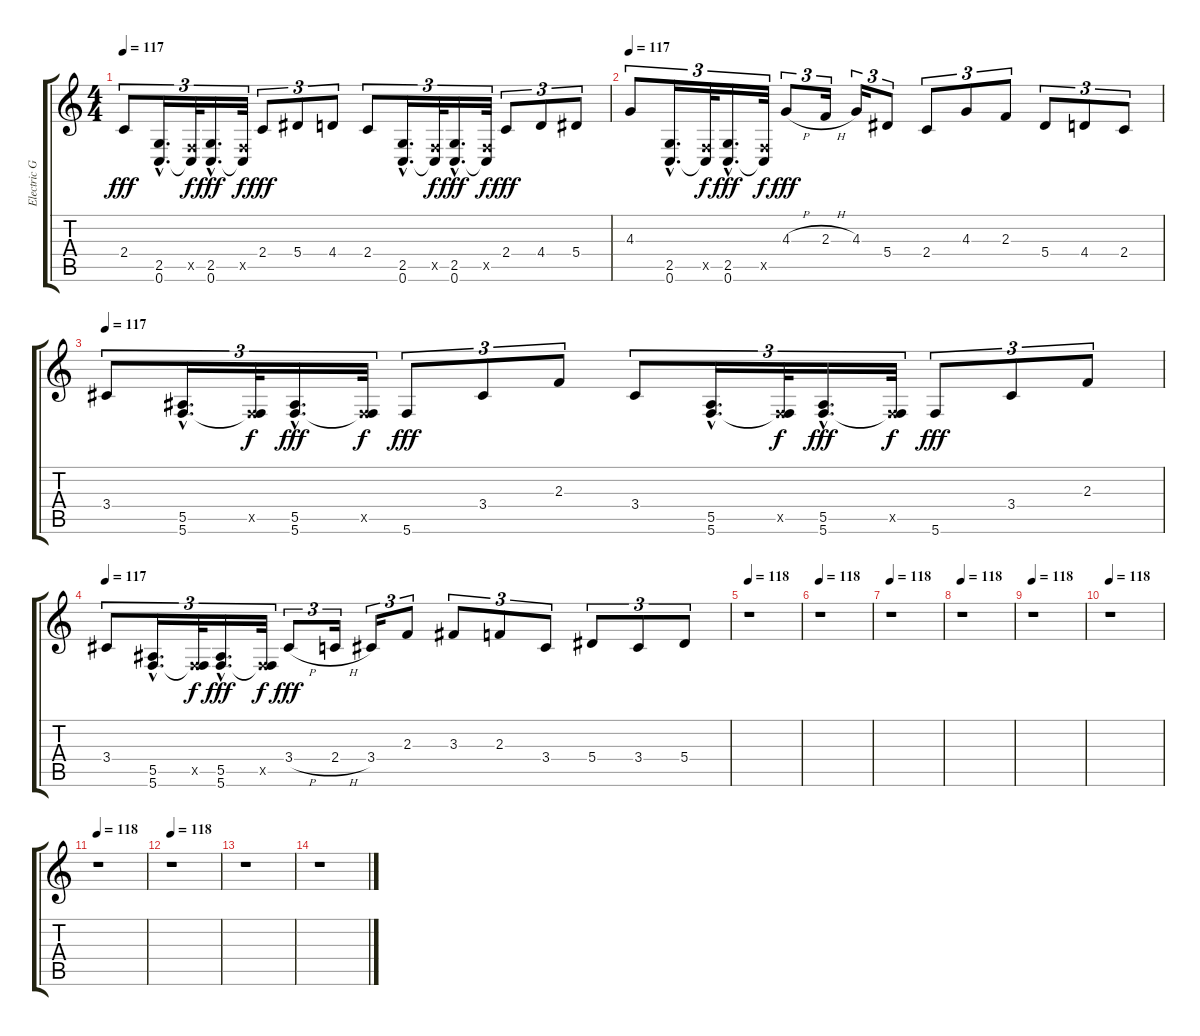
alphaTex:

\track ("Electric Guitar 4" "Electric G") {instrument distortionguitar}
\staff {score tabs}
\tuning (C4 G3 Eb3 Bb2 F2 C2) {hide}
\ts (4 4)
\tempo 117
\clef g2
\ks c
2.4.8{tu (3 2) dy fff} (2.5{hac} 0.6{hac}).16{d tu (3 2)} (0.5{x} 0.6{t}).32{tu (3 2) dy f} (2.5{hac} 0.6{hac}).16{d tu (3 2) dy fff} (0.5{x} 0.6{t}).32{tu (3 2) dy f} 2.4.8{tu (3 2) dy fff} 5.4.8{tu (3 2)} 4.4.8{tu (3 2)} 2.4.8{tu (3 2)} (2.5{hac} 0.6{hac}).16{d tu (3 2)} (0.5{x} 0.6{t}).32{tu (3 2) dy f} (2.5{hac} 0.6{hac}).16{d tu (3 2) dy fff} (0.5{x} 0.6{t}).32{tu (3 2) dy f} 2.4.8{tu (3 2) dy fff} 4.4.8{tu (3 2)} 5.4.8{tu (3 2)} |
\tempo 117
4.3.8{tu (3 2)} (2.5{hac} 0.6{hac}).16{d tu (3 2)} (0.5{x} 0.6{t}).32{tu (3 2) dy f} (2.5{hac} 0.6{hac}).16{d tu (3 2) dy fff} (0.5{x} 0.6{t}).32{tu (3 2) dy f} 4.3{h}.8{tu (3 2) dy fff} 2.3{h}.16{tu (3 2)} 4.3.16{tu (3 2)} 5.4.8{tu (3 2)} 2.4.8{tu (3 2)} 4.3.8{tu (3 2)} 2.3.8{tu (3 2)} 5.4.8{tu (3 2)} 4.4.8{tu (3 2)} 2.4.8{tu (3 2)} |
\tempo 117
3.4.8{tu (3 2)} (5.5{hac} 5.6{hac}).16{d tu (3 2)} (0.5{x} 5.6{t}).32{tu (3 2) dy f} (5.5{hac} 5.6{hac}).16{d tu (3 2) dy fff} (0.5{x} 5.6{t}).32{tu (3 2) dy f} 5.6.8{tu (3 2) dy fff} 3.4.8{tu (3 2)} 2.3.8{tu (3 2)} 3.4.8{tu (3 2)} (5.5{hac} 5.6{hac}).16{d tu (3 2)} (0.5{x} 5.6{t}).32{tu (3 2) dy f} (5.5{hac} 5.6{hac}).16{d tu (3 2) dy fff} (0.5{x} 5.6{t}).32{tu (3 2) dy f} 5.6.8{tu (3 2) dy fff} 3.4.8{tu (3 2)} 2.3.8{tu (3 2)} |
\tempo 117
3.4.8{tu (3 2)} (5.5{hac} 5.6{hac}).16{d tu (3 2)} (0.5{x} 5.6{t}).32{tu (3 2) dy f} (5.5{hac} 5.6{hac}).16{d tu (3 2) dy fff} (0.5{x} 5.6{t}).32{tu (3 2) dy f} 3.4{h}.8{tu (3 2) dy fff} 2.4{h}.16{tu (3 2)} 3.4.16{tu (3 2)} 2.3.8{tu (3 2)} 3.3.8{tu (3 2)} 2.3.8{tu (3 2)} 3.4.8{tu (3 2)} 5.4.8{tu (3 2)} 3.4.8{tu (3 2)} 5.4.8{tu (3 2)} |
\tempo 118
r.1 |
\tempo 118
r.1 |
\tempo 118
r.1 |
\tempo 118
r.1 |
\tempo 118
r.1 |
\tempo 118
r.1 |
\tempo 118
r.1 |
\tempo 118
r.1 |
r.1 |
r.1
